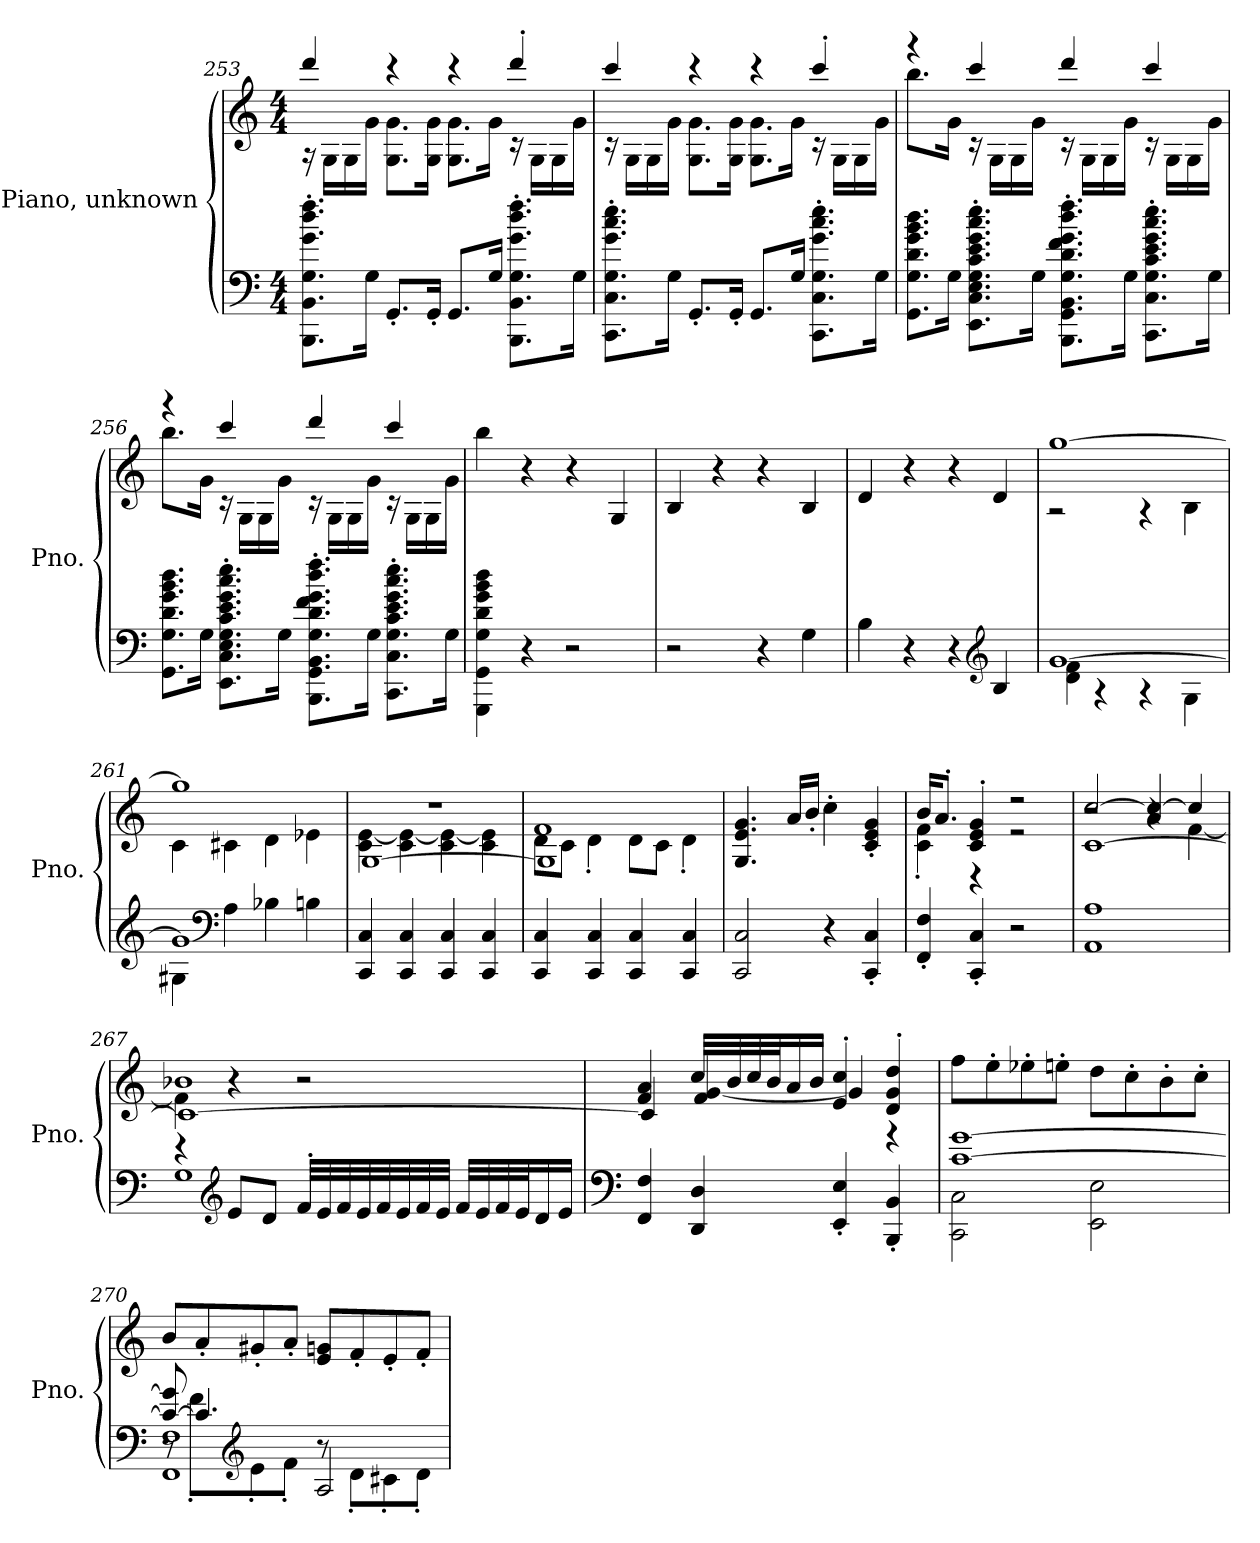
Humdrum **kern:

**kern	**kern
*part1	*part1
*staff2	*staff1
*I"Piano, unknown	*
*I'Pno.	*
*clefF4	*clefG2
*k[]	*k[]
*M4/4	*M4/4
=253	=253
*	*^
8.BBB\' 8.BB\' 8.G\' 8.g\' 8.dd\' 8.ff\'L	4ddd/	16r
.	.	16G\LL
.	.	16G\
16G\Jk	.	16g\JJ
8.GG'/L	4r	8.G\ 8.g\L
16GG'/Jk	.	16G\ 16g\Jk
8.GG/L	4r	8.G\ 8.g\L
16G/Jk	.	16g\Jk
8.BBB\' 8.BB\' 8.G\' 8.g\' 8.dd\' 8.ff\'L	4ddd'/	16r
.	.	16G\LL
.	.	16G\
16G\Jk	.	16g\JJ
=254	=254	=254
8.CC\' 8.C\' 8.G\' 8.g\' 8.cc\' 8.ee\'L	4ccc/	16r
.	.	16G\LL
.	.	16G\
16G\Jk	.	16g\JJ
8.GG'/L	4r	8.G\ 8.g\L
16GG'/Jk	.	16G\ 16g\Jk
8.GG/L	4r	8.G\ 8.g\L
16G/Jk	.	16g\Jk
8.CC\' 8.C\' 8.G\' 8.g\' 8.cc\' 8.ee\'L	4ccc'/	16r
.	.	16G\LL
.	.	16G\
16G\Jk	.	16g\JJ
!!LO:LB:g=z	!!
=255	=255	=255
8.GG\ 8.G\ 8.d\ 8.g\ 8.b\ 8.dd\L	4r	8.bb\L
16G\Jk	.	16g\Jk
8.EE\' 8.C\' 8.E\' 8.G\' 8.c\' 8.e\' 8.g\' 8.cc\' 8.ee\'L	4ccc/	16r
.	.	16G\LL
.	.	16G\
16G\Jk	.	16g\JJ
8.BBB\' 8.GG\' 8.BB\' 8.G\' 8.d\' 8.f\' 8.g\' 8.dd\' 8.ff\'L	4ddd/	16r
.	.	16G\LL
.	.	16G\
16G\Jk	.	16g\JJ
8.CC\' 8.C\' 8.G\' 8.c\' 8.e\' 8.g\' 8.cc\' 8.ee\'L	4ccc/	16r
.	.	16G\LL
.	.	16G\
16G\Jk	.	16g\JJ
=256	=256	=256
8.GG\ 8.G\ 8.d\ 8.g\ 8.b\ 8.dd\L	4r	8.bb\L
16G\Jk	.	16g\Jk
8.EE\' 8.C\' 8.E\' 8.G\' 8.c\' 8.e\' 8.g\' 8.cc\' 8.ee\'L	4ccc/	16r
.	.	16G\LL
.	.	16G\
16G\Jk	.	16g\JJ
8.BBB\' 8.GG\' 8.BB\' 8.G\' 8.d\' 8.f\' 8.g\' 8.dd\' 8.ff\'L	4ddd/	16r
.	.	16G\LL
.	.	16G\
16G\Jk	.	16g\JJ
8.CC\' 8.C\' 8.G\' 8.c\' 8.e\' 8.g\' 8.cc\' 8.ee\'L	4ccc/	16r
.	.	16G\LL
.	.	16G\
16G\Jk	.	16g\JJ
*	*v	*v
=257	=257
4GGG\ 4GG\ 4G\ 4d\ 4g\ 4b\ 4dd\	4bb\
4r	4r
2r	4r
.	4G/
=258	=258
2r	4B/
.	4r
4r	4r
4G\	4B/
!!LO:LB:g=z
=259	=259
4B\	4d/
4r	4r
4r	4r
*clefG2	*
4B/	4d/
=260	=260
*^	*^
[1g	4d\ 4f\	[1gg	2r
.	4r	.	.
.	4r	.	4r
.	4G\	.	4B\
=261	=261	=261	=261
1g]	4G#X\	1gg]	4c\
*clefF4	*	*	*
.	4A\	.	4c#X\
.	4B-X\	.	4d\
.	4Bn\	.	4e-X\
*v	*v	*	*
=262	=262	=262
*	*	*^
4CC/ 4C/	1r	4c\ [4e\	[1G
4CC/ 4C/	.	4c\ 4e\_	.
4CC/ 4C/	.	4c\ 4e\_	.
4CC/ 4C/	.	4c\ 4e\]	.
=263	=263	=263	=263
4CC/ 4C/	1f	8d\L	1G]
.	.	8c\J	.
4CC/ 4C/	.	4d'\	.
4CC/ 4C/	.	8d\L	.
.	.	8c\J	.
4CC/ 4C/	.	4d'\	.
*	*v	*v	*v
=264	=264
2CC/ 2C/	4.G/ 4.e/ 4.g/
.	16a/LL
.	16b'/JJ
4r	4cc'\
4CC/' 4C/'	4c/' 4e/' 4g/'
!!LO:LB:g=z
=265	=265
*	*^
4FF/' 4F/'	16b/KL	4c\' 4f\'
.	8.a'/J	.
4CC/' 4C/'	4c/' 4e/' 4g/'	4r
2r	2r	2r
=266	=266	=266
*	*	*^
1AA 1A	[2cc/	2r	[1c
.	4a/ 4cc/_	4r	.
.	4cc/]	[4f\	.
=267	=267	=267	=267
*^	*	*	*
4r	1G	1b-X	4f\]	1c_
*clefG2	*	*	*	*
8e/L	.	.	4r	.
8d/J	.	.	.	.
32f'/LLL	.	.	2r	.
32e/	.	.	.	.
32f/	.	.	.	.
32e/	.	.	.	.
32f/	.	.	.	.
32e/	.	.	.	.
32f/	.	.	.	.
32e/JJJ	.	.	.	.
32f/LLL	.	.	.	.
32e/	.	.	.	.
32f/	.	.	.	.
32e/J	.	.	.	.
16d/	.	.	.	.
16e/JJ	.	.	.	.
*v	*v	*	*	*
*	*v	*v	*v
=268	=268
*clefF4	*
*	*^
4FF/ 4F/	4f/ 4a/	4c/]
4DD/ 4D/	32cc/LLL	4f/ [4g/
.	32b/	.
.	32cc/	.
.	32b/J	.
.	16a/	.
.	16b/JJ	.
4EE/' 4E/'	4e/' 4cc/'	4g/]
4BBB/' 4BB/'	4d/' 4g/' 4dd/'	4r
*	*v	*v
!!LO:LB:g=z
=269	=269
*^	*
[1c [1g	2CC\ 2C\	8ff\L
.	.	8ee'\
.	.	8ee-X'\
.	.	8een'\J
.	2EE\ 2E\	8dd\L
.	.	8cc'\
.	.	8b'\
.	.	8cc'\J
=270	=270	=270
*	*^	*
8c/_ 8g/]	8r	1FF 1F	8b/L
4.c/]	8f'\L	.	8a'/
*clefG2	*	*	*
.	8e'\	.	8g#X'/
.	8f'\J	.	8a'/J
2A/	8r	.	8e/ 8gn/L
.	8d'\L	.	8f'/
.	8c#X'\	.	8e'/
.	8d'\J	.	8f'/J
*v	*v	*v	*
=	=
*-	*-
